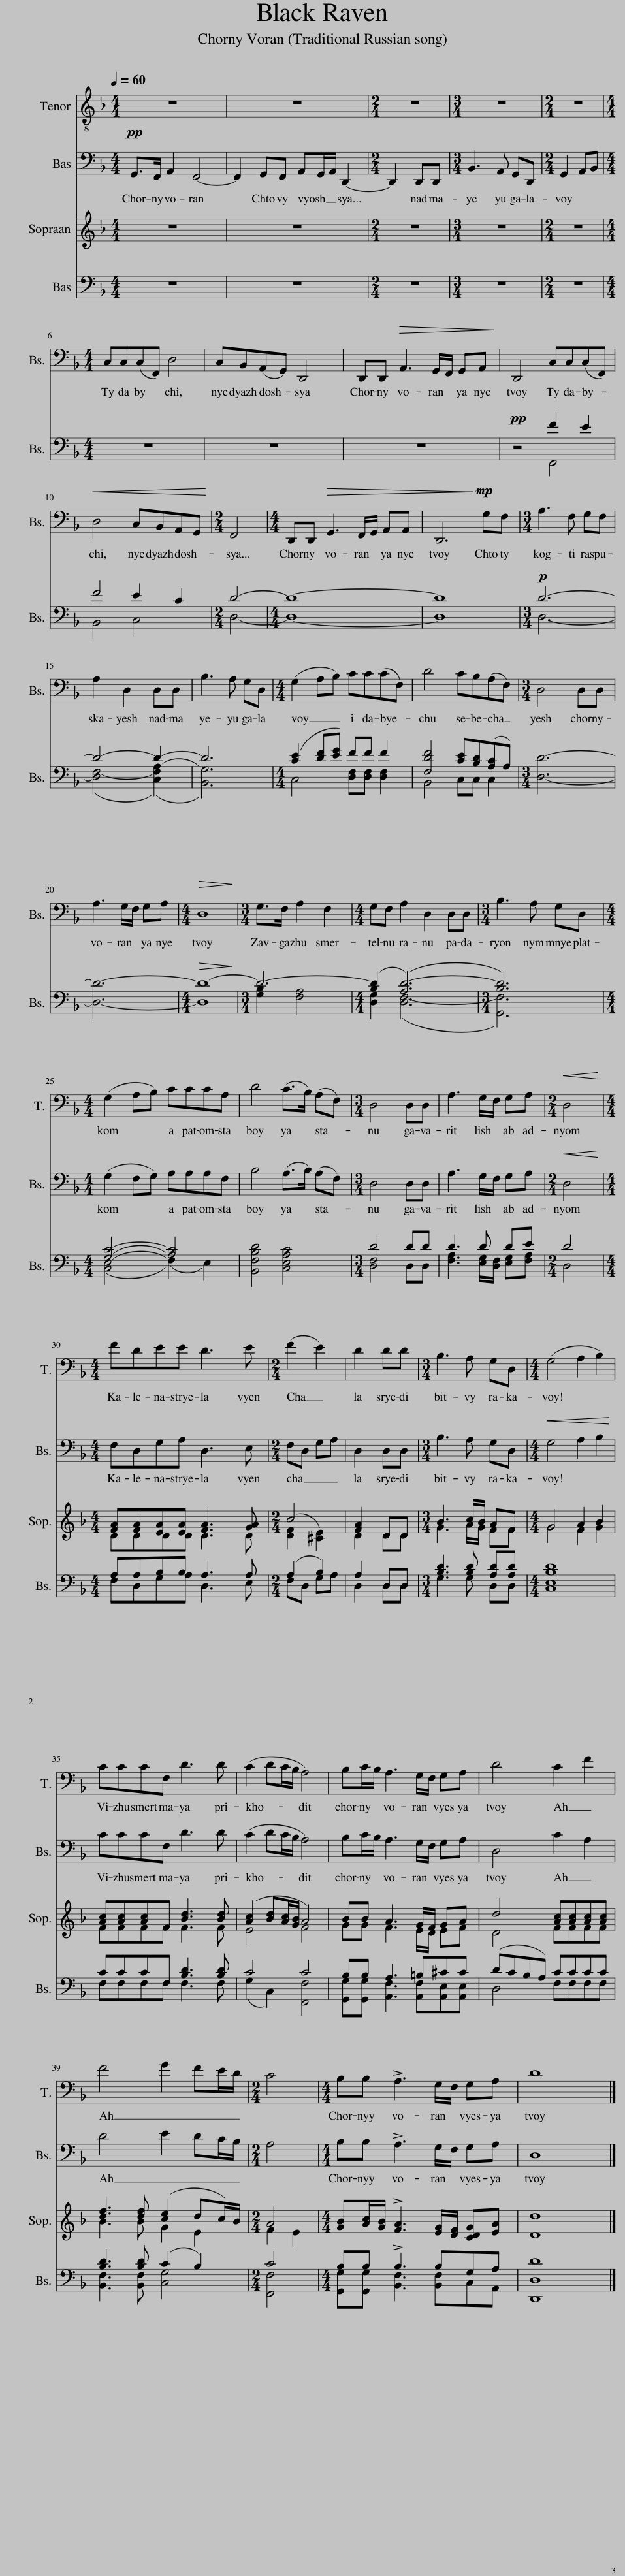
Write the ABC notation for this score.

X:1
%%score 1 2 ( 3 4 ) ( 5 6 )
L:1/8
Q:1/4=60
M:4/4
I:linebreak $
K:F
V:1 treble-8
V:2 bass
V:3 treble
V:4 treble
V:5 bass
V:6 bass
V:1
 z8 | z8 |[M:2/4] z4 |[M:3/4] z6 |[M:2/4] z4 |$ %5
[M:4/4] z8 | z8 | z8 | z8 |$ z8 | %10
[M:2/4] z4 |[M:4/4] z8 | z8 |[M:3/4] z6 |$ z6 | %15
 z6 |[M:4/4] z8 | z8 |[M:3/4] z6 |$ z6 | %20
[M:4/4] z8 |[M:3/4] z6 |[M:4/4] z8 |[M:3/4] z6 |$[M:4/4][K:bass] (G,2 A,B,) CCCA, | %25
 D4 (C>B,) (A,F,) |[M:3/4] D,4 D,D, | A,3 G,/F,/ G,A, |[M:2/4]!<(! D,4!<)! |$[M:4/4] FDEE D3 E | %30
[M:2/4] (F2 E2) | D2 DD |[M:3/4] B,3 A, G,D, |[M:4/4] (G,4 A,2 B,2) |$ CCCF, D3 D | %35
 (C2 DC/B,/ A,4) | B,C/B,/ A,3 G,/F,/ G,A, | D4 C2 F2 |$ F4 G2 FE/D/ |[M:2/4] C4 | %40
[M:4/4] B,B, !>!A,3 G,/F,/ G,A, | D8 |] %42
V:2
!pp! G,,>F,, A,,2 F,,4- | F,,2 G,,F,, A,,G,,/A,,/ D,,2- |[M:2/4] D,,2 D,,D,, |[M:3/4] B,,3 A,, G,,D,, |[M:2/4] G,,2 A,,B,, |$ %5
[M:4/4] C,C,(C,F,,) D,4 | C,B,,(A,,G,,) D,,4 | D,,D,,!>(! A,,3 G,,/F,,/ G,,A,,!>)! | D,,4 C,C,(C,F,,) |$!<(! D,4 C,B,,A,,G,,!<)! | %10
[M:2/4] F,,4 |[M:4/4] D,,D,,!>(! G,,3 F,,/G,,/ A,,A,, | D,,6!>)!!mp! G,F, |[M:3/4] A,3 F, G,F, |$ A,2 D,2 D,D, | %15
 B,3 A, G,D, |[M:4/4] (G,2 A,B,) CC(CF,) | D4 CB,(A,F,) |[M:3/4] D,4 D,D, |$ A,3 G,/F,/ G,A, | %20
[M:4/4]!>(! D,8!>)! |[M:3/4] G,>F, A,2 F,2 |[M:4/4] G,F, A,2 D,2 D,D, |[M:3/4] B,3 A, G,D, |$[M:4/4] (G,2 F,G,) A,A,A,F, | %25
 B,4 (A,>B,) (A,F,) |[M:3/4] D,4 D,D, | A,3 G,/F,/ G,A, |[M:2/4]!<(! D,4!<)! |$[M:4/4] F,D,G,A, D,3 E, | %30
[M:2/4] F,D, G,A, | D,2 D,D, |[M:3/4] B,3 A, G,D, |[M:4/4]!<(! G,4 A,2 B,2!<)! |$ CCCF, D3 D | %35
 (C2 DC/B,/ A,4) | B,C/B,/ A,3 G,/F,/ G,A, | D,4 C2 A,2 |$ D4 E2 DC/B,/ |[M:2/4] A,4 | %40
[M:4/4] B,B, !>!A,3 G,/F,/ G,A, | D,8 |] %42
V:3
 z8 | z8 |[M:2/4] z4 |[M:3/4] z6 |[M:2/4] z4 |$ %5
[M:4/4] z8 | z8 | z8 | z8 |$ z8 | %10
[M:2/4] z4 |[M:4/4] z8 | z8 |[M:3/4] z6 |$ z6 | %15
 z6 |[M:4/4] z8 | z8 |[M:3/4] z6 |$ z6 | %20
[M:4/4] z8 |[M:3/4] z6 |[M:4/4] z8 |[M:3/4] z6 |$[M:4/4] z8 | %25
 z8 |[M:3/4] z6 | z6 |[M:2/4]!<(! z4!<)! |$[M:4/4] [FA][FA][EA][EA] [FA]3 [GA] | %30
[M:2/4] c4 | [FA]2 DD |[M:3/4] B3 c/B/ AF |[M:4/4] G4 A2 B2 |$ [Ac][Ac][Ac]F [Bd]3 [Bd] | %35
 ([Ac]2 [Bd][Ac]/[GB]/ A4) | BB A3 G/F/ GA | d4 [Ac][Ac][Ac][Ac] |$ [df]3 [df] ([ce]2 dc/)B/ |[M:2/4] A4 | %40
[M:4/4] [GB][Ac]/[GB]/ !>![FA]3 [EG]/[DF]/ [CDG][EA] | [Dd]8 |] %42
V:4
 x8 | x8 |[M:2/4] x4 |[M:3/4] x6 |[M:2/4] x4 |$ %5
[M:4/4] x8 | x8 | x8 | x8 |$ x8 | %10
[M:2/4] x4 |[M:4/4] x8 | x8 |[M:3/4] x6 |$ x6 | %15
 x6 |[M:4/4] x8 | x8 |[M:3/4] x6 |$ x6 | %20
[M:4/4] x8 |[M:3/4] x6 |[M:4/4] x8 |[M:3/4] x6 |$[M:4/4] x8 | %25
 x8 |[M:3/4] x6 | x6 |[M:2/4] x4 |$[M:4/4] DDDD D3 D | %30
[M:2/4] [DF]2 [^CE]2 | D2 DD |[M:3/4] G3 A/G/ FF |[M:4/4] G4 F2 G2 |$ FFFF F3 F | %35
 E4 F4 | GG F3 E/D/ EF | D4 FFFF |$ B3 B G2 E2 |[M:2/4] F2 E2 | %40
[M:4/4] x8 | x8 |] %42
V:5
 z8 | z8 |[M:2/4] z4 |[M:3/4] z6 |[M:2/4] z4 |$ %5
[M:4/4] z8 | z8 | z8 |!pp! z4 F2 E2 |$ F4 E2 C2 | %10
[M:2/4] D4- |[M:4/4] D8- | D8 |[M:3/4]!p! D6- |$ D4- D2- | %15
 D6 |[M:4/4] ([CE]2 [DF][EG]) FF F2 | [F,DF]4 [CE][B,D]([A,C]A,) |[M:3/4] [D,D]6- |$ [D,D]6- | %20
[M:4/4]!>(! [D,D-]8!>)! |[M:3/4] D6- |[M:4/4] ([B,D]2 ([A,D-]6) |[M:3/4] [B,D]6) |$[M:4/4] ([G,C-]4 [A,C]4) | %25
 [B,,F,B,D]4 [C,E,A,C]4 |[M:3/4] [F,D]4 DD | D3 D DE |[M:2/4] D4 |$[M:4/4] A,A,B,B, A,3 A, | %30
[M:2/4] (A,2 B,2) | A,2 D,D, |[M:3/4] [B,D]3 [B,D] [A,D][A,D] |[M:4/4] [C,E,B,D]8 |$ CCCF, [B,D]3 [B,D] | %35
 C4 C4 | B,B, A,3 =B,^CC | (DCB,A,) CCCC |$ [B,D]3 [B,D] (C2 B,2) |[M:2/4] C4 | %40
[M:4/4] B,B, !>!B,3 B,G,A, | [D,,D,D]8 |] %42
V:6
 x8 | x8 |[M:2/4] x4 |[M:3/4] x6 |[M:2/4] x4 |$ %5
[M:4/4] x8 | x8 | x8 | x4 F,,4 |$ B,,4 C,4 | %10
[M:2/4] D,4- |[M:4/4] D,8- | D,8 |[M:3/4] D,6- |$ ([D,F,-]4 (([C,F,A,]2) | %15
 [B,,G,]6)) |[M:4/4] C,4 [D,F,][D,F,] [D,F,]2 | B,,4 C,C, C,2 |[M:3/4] x6 |$ x6 | %20
[M:4/4] x8 |[M:3/4] [G,B,]2 [F,A,]4 |[M:4/4] [D,G,]2 ([D,F,-]6 |[M:3/4] [G,,F,]6) |$[M:4/4] (([C,E,]4 (F,2)) E,2) | %25
 x8 |[M:3/4] D,4 D,D, | [F,A,]3 [E,G,]/[D,F,]/ [E,G,][F,A,] |[M:2/4] D,4 |$[M:4/4] F,D,G,A, D,3 E, | %30
[M:2/4] F,D, G,A, | D,2 D,D, |[M:3/4] G,3 G, D,D, |[M:4/4] x8 |$ F,F,F,F, F,3 F, | %35
 (G,2 C,2) [F,,F,]4 | [G,,G,][G,,G,] [A,,F,]3 [A,,F,][A,,E,][A,,E,] | D,4 F,F,F,F, |$ [B,,F,]3 [B,,F,] [C,G,]4 |[M:2/4] [F,,F,]4 | %40
[M:4/4] [G,,G,][G,,G,] [B,,F,]3 [B,,F,]C,A,, | x8 |] %42
